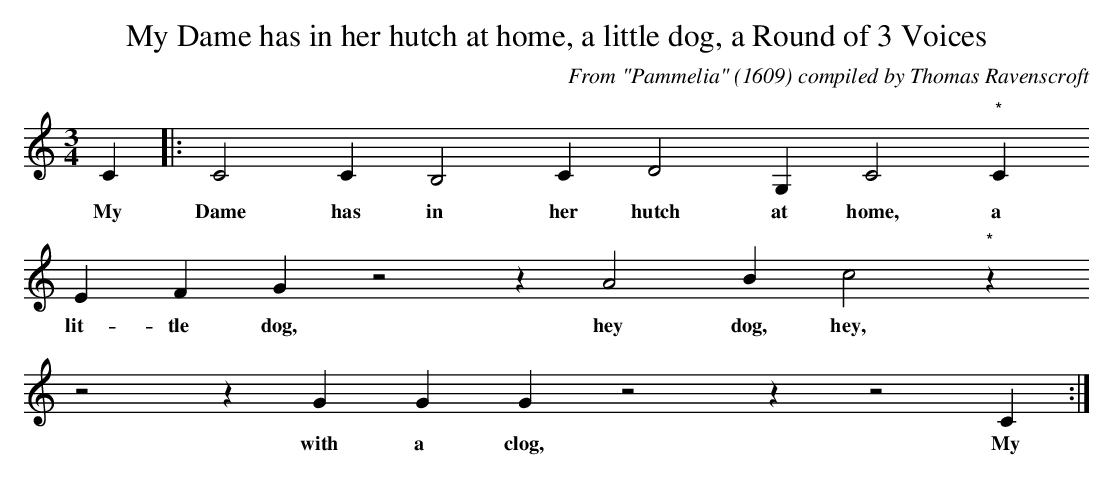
X:1
T:My Dame has in her hutch at home, a little dog, a Round of 3 Voices
C:From "Pammelia" (1609) compiled by Thomas Ravenscroft
M:3/4
L:1/4
K:C
C |: C2C B,2C D2G, C2 "*"C
w:My Dame has in her hutch at home, a
EFG z2z A2B c2 "*"z
w:lit-tle dog, hey dog, hey,
z2 z GGG z2 z z2  C :|
w:with a clog, My
